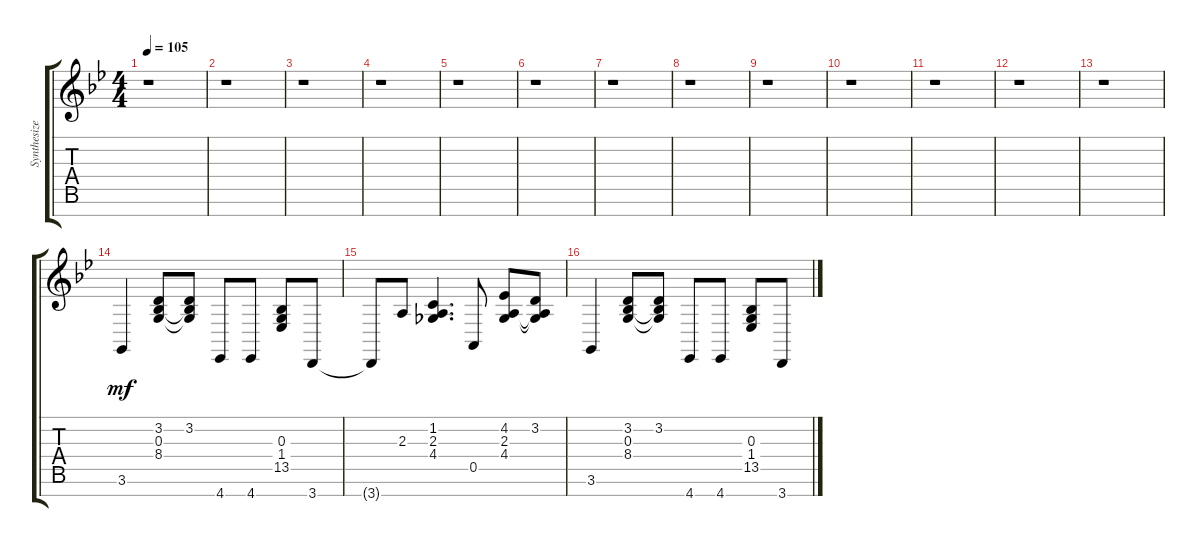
\track ("Synthesizer" "Synthesize") {instrument pad2warm}
\staff {score tabs}
\tuning (E4 B3 G3 D3 A2 E2 B1) {hide}
\ts (4 4)
\tempo 105
\clef g2
\ks gminor
r.1{dy mf} |
r.1 |
r.1 |
r.1 |
r.1 |
r.1 |
r.1 |
r.1 |
r.1 |
r.1 |
r.1 |
r.1 |
r.1 |
3.6.4 (3.2 0.3 8.4).8 (3.2 0.3{t} 8.4{t}).8 4.7.8 4.7.8 (0.3 1.4 13.5).8 3.7.8 |
3.7{t}.8 2.3.8 (1.2 2.3 4.4).4{d} 0.5.8 (4.2 2.3 4.4).8 (3.2 2.3{t} 4.4{t}).8 |
3.6.4 (3.2 0.3 8.4).8 (3.2 0.3{t} 8.4{t}).8 4.7.8 4.7.8 (0.3 1.4 13.5).8 3.7.8
